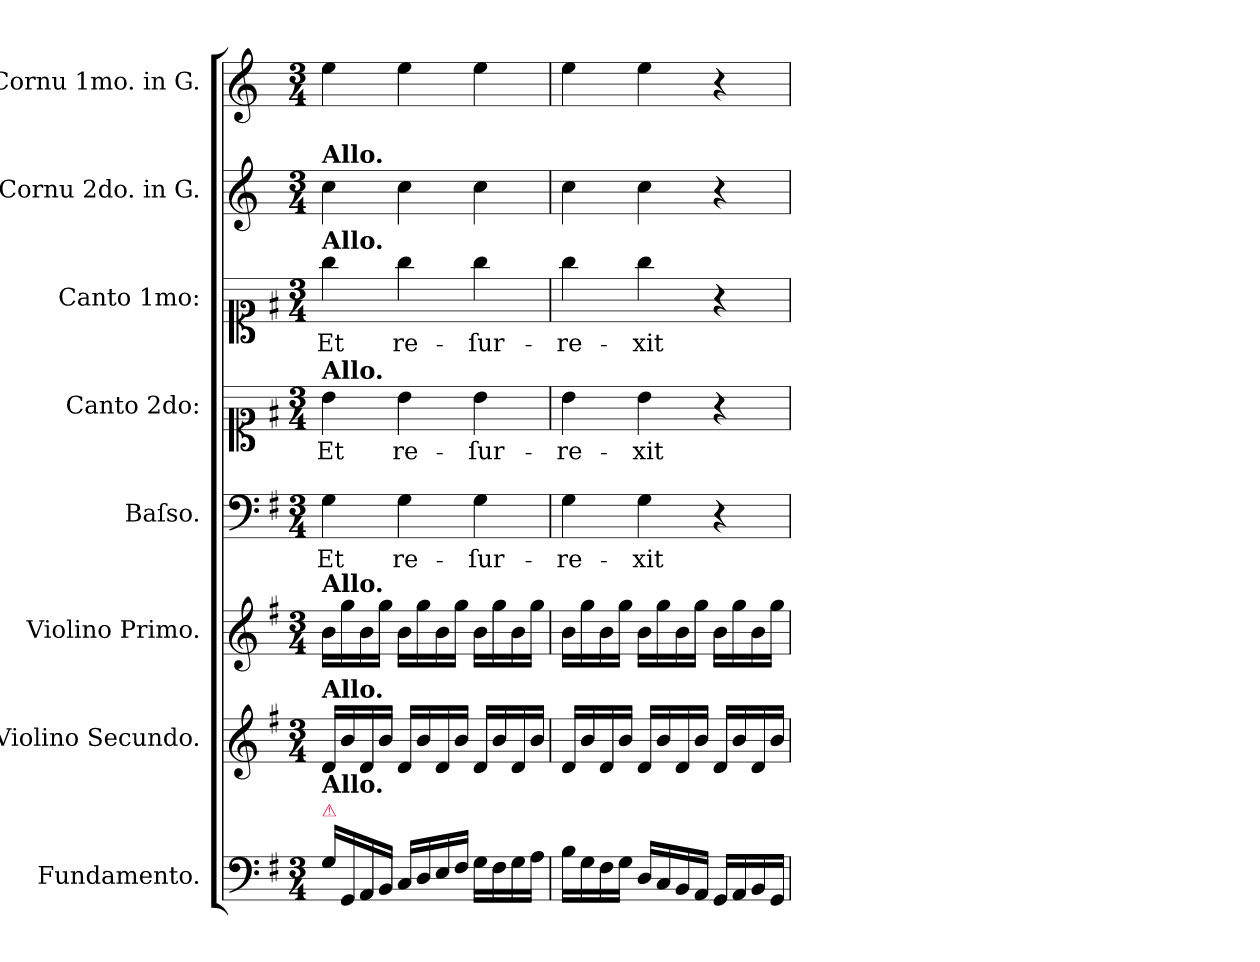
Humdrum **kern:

**kern	**kern	**kern	**kern	**text	**kern	**text	**kern	**text	**kern	**kern
*part8	*part7	*part6	*part5	*part5	*part4	*part4	*part3	*part3	*part2	*part1
*staff8	*staff7	*staff6	*staff5	*staff5	*staff4	*staff4	*staff3	*staff3	*staff2	*staff1
*I"Fundamento.	*I"Violino Secundo.	*I"Violino Primo.	*I"Baſso.	*	*I"Canto 2do:	*	*I"Canto 1mo:	*	*I"Cornu 2do. in G.	*I"Cornu 1mo. in G.
*	*I'vl 2	*I'vl 1	*I'B	*	*	*	*	*	*I'cor 2 in G	*I'cor 1 in G
*clefF4	*clefG2	*clefG2	*clefF4	*	*clefC1	*	*clefC1	*	*clefG2	*clefG2
*	*	*	*	*	*	*	*	*	*ITrd3c5	*ITrd3c5
*k[f#]	*k[f#]	*k[f#]	*k[f#]	*	*k[f#]	*	*k[f#]	*	*k[f#]	*k[f#]
*G:	*G:	*G:	*G:	*	*G:	*	*G:	*	*G:	*G:
*M3/4	*M3/4	*M3/4	*M3/4	*	*M3/4	*	*M3/4	*	*M3/4	*M3/4
=1	=1	=1	=1	=1	=1	=1	=1	=1	=1	=1
!	!	!	!	!	!	!	!	!	!LO:TX:a:B:t=Allo.	!
!	!	!	!	!	!	!	!LO:TX:a:B:t=Allo.	!	!	!
!	!	!	!	!	!LO:TX:a:B:t=Allo.	!	!	!	!	!
!	!	!LO:TX:a:B:t=Allo.	!	!	!	!	!	!	!	!
!	!LO:TX:a:B:t=Allo.	!	!	!	!	!	!	!	!	!
!LO:TX:a:color=crimson:t=⚠	!	!	!	!	!	!	!	!	!	!
!LO:TX:a:B:t=Allo.	!	!	!	!	!	!	!	!	!	!
16G\LL	16d/LL	16b\LL	4G\	Et	4b\	Et	4gg\	Et	4g\	4b\
16GG/	16b/	16gg\	.	.	.	.	.	.	.	.
16AA/	16d/	16b\	.	.	.	.	.	.	.	.
16BB/JJ	16b/JJ	16gg\JJ	.	.	.	.	.	.	.	.
16C/LL	16d/LL	16b\LL	4G\	re-	4b\	re-	4gg\	re-	4g\	4b\
16D/	16b/	16gg\	.	.	.	.	.	.	.	.
16E/	16d/	16b\	.	.	.	.	.	.	.	.
16F#/JJ	16b/JJ	16gg\JJ	.	.	.	.	.	.	.	.
16G\LL	16d/LL	16b\LL	4G\	-ſur-	4b\	-ſur-	4gg\	-ſur-	4g\	4b\
16F#\	16b/	16gg\	.	.	.	.	.	.	.	.
16G\	16d/	16b\	.	.	.	.	.	.	.	.
16A\JJ	16b/JJ	16gg\JJ	.	.	.	.	.	.	.	.
=2	=2	=2	=2	=2	=2	=2	=2	=2	=2	=2
16B\LL	16d/LL	16b\LL	4G\	-re-	4b\	-re-	4gg\	-re-	4g\	4b\
16G\	16b/	16gg\	.	.	.	.	.	.	.	.
16F#\	16d/	16b\	.	.	.	.	.	.	.	.
16G\JJ	16b/JJ	16gg\JJ	.	.	.	.	.	.	.	.
16D/LL	16d/LL	16b\LL	4G\	-xit	4b\	-xit	4gg\	-xit	4g\	4b\
16C/	16b/	16gg\	.	.	.	.	.	.	.	.
16BB/	16d/	16b\	.	.	.	.	.	.	.	.
16AA/JJ	16b/JJ	16gg\JJ	.	.	.	.	.	.	.	.
16GG/LL	16d/LL	16b\LL	4r	.	4r	.	4r	.	4r	4r
16AA/	16b/	16gg\	.	.	.	.	.	.	.	.
16BB/	16d/	16b\	.	.	.	.	.	.	.	.
16GG/JJ	16b/JJ	16gg\JJ	.	.	.	.	.	.	.	.
=	=	=	=	=	=	=	=	=	=	=
*-	*-	*-	*-	*-	*-	*-	*-	*-	*-	*-
